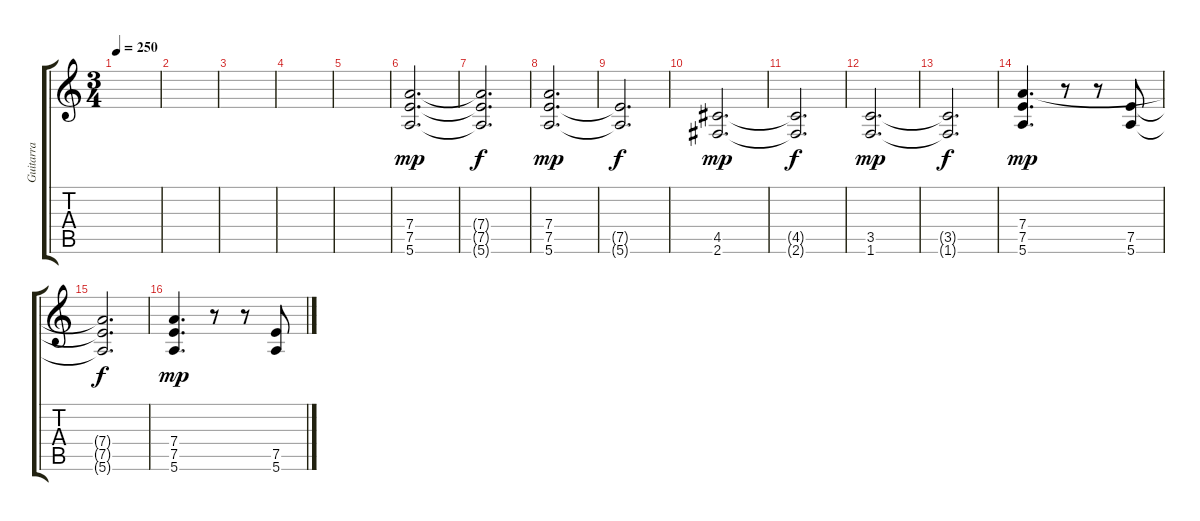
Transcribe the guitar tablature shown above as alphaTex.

\track ("Guitarra" "Guitarra") {instrument overdrivenguitar}
\staff {score tabs}
\tuning (E4 B3 G3 D3 A2 E2) {hide}
\ts (3 4)
\tempo 250
\clef g2
\ks c
|
|
|
|
|
(7.4 7.5 5.6).2{d dy mp} |
(7.4{t} 7.5{t} 5.6{t}).2{d dy f} |
(7.4 7.5 5.6).2{d dy mp} |
(7.5{t} 5.6{t}).2{d dy f} |
(4.5 2.6).2{d dy mp} |
(4.5{t} 2.6{t}).2{d dy f} |
(3.5 1.6).2{d dy mp} |
(3.5{t} 1.6{t}).2{d dy f} |
(7.4 7.5 5.6).4{d dy mp} r.8 r.8 (7.5 5.6).8 |
(7.4{t} 7.5{t} 5.6{t}).2{d dy f} |
(7.4 7.5 5.6).4{d dy mp} r.8 r.8 (7.5 5.6).8
